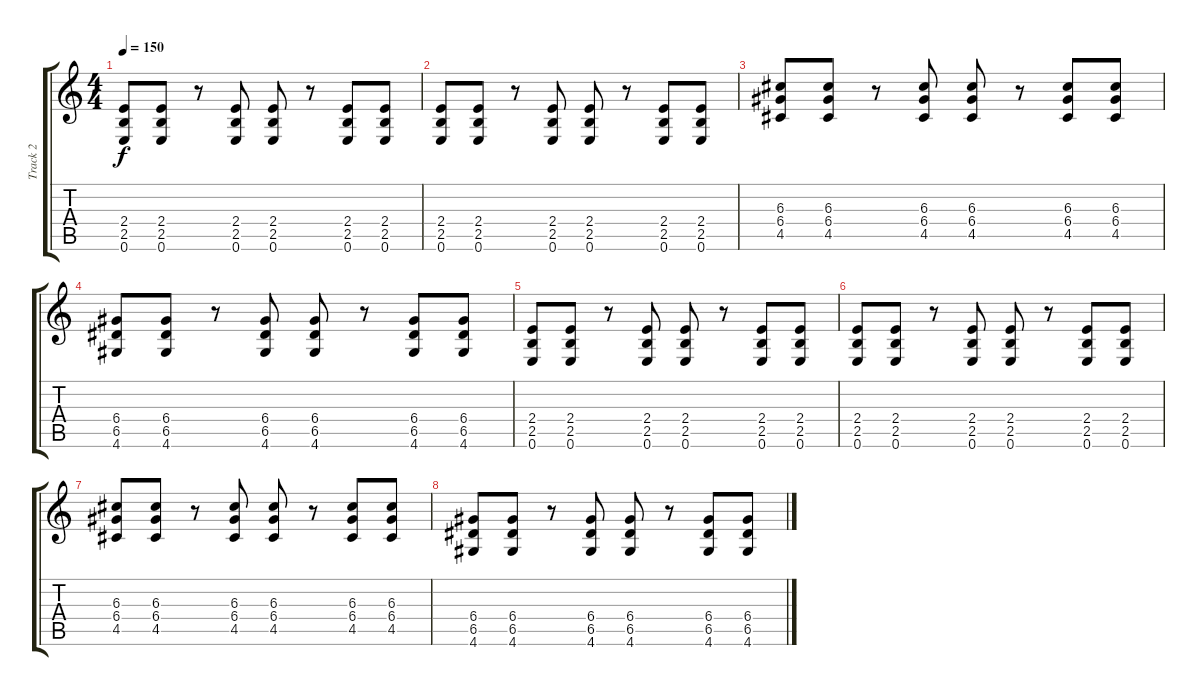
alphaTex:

\track ("Track 2" "Track 2") {instrument distortionguitar}
\staff {score tabs}
\tuning (E4 B3 G3 D3 A2 E2) {hide}
\ts (4 4)
\tempo 150
\clef g2
\ks c
(2.4 2.5 0.6).8{dy f} (2.4 2.5 0.6).8 r.8 (2.4 2.5 0.6).8 (2.4 2.5 0.6).8 r.8 (2.4 2.5 0.6).8 (2.4 2.5 0.6).8 |
(2.4 2.5 0.6).8 (2.4 2.5 0.6).8 r.8 (2.4 2.5 0.6).8 (2.4 2.5 0.6).8 r.8 (2.4 2.5 0.6).8 (2.4 2.5 0.6).8 |
(6.3 6.4 4.5).8 (6.3 6.4 4.5).8 r.8 (6.3 6.4 4.5).8 (6.3 6.4 4.5).8 r.8 (6.3 6.4 4.5).8 (6.3 6.4 4.5).8 |
(6.4 6.5 4.6).8 (6.4 6.5 4.6).8 r.8 (6.4 6.5 4.6).8 (6.4 6.5 4.6).8 r.8 (6.4 6.5 4.6).8 (6.4 6.5 4.6).8 |
(2.4 2.5 0.6).8 (2.4 2.5 0.6).8 r.8 (2.4 2.5 0.6).8 (2.4 2.5 0.6).8 r.8 (2.4 2.5 0.6).8 (2.4 2.5 0.6).8 |
(2.4 2.5 0.6).8 (2.4 2.5 0.6).8 r.8 (2.4 2.5 0.6).8 (2.4 2.5 0.6).8 r.8 (2.4 2.5 0.6).8 (2.4 2.5 0.6).8 |
(6.3 6.4 4.5).8 (6.3 6.4 4.5).8 r.8 (6.3 6.4 4.5).8 (6.3 6.4 4.5).8 r.8 (6.3 6.4 4.5).8 (6.3 6.4 4.5).8 |
(6.4 6.5 4.6).8 (6.4 6.5 4.6).8 r.8 (6.4 6.5 4.6).8 (6.4 6.5 4.6).8 r.8 (6.4 6.5 4.6).8 (6.4 6.5 4.6).8
